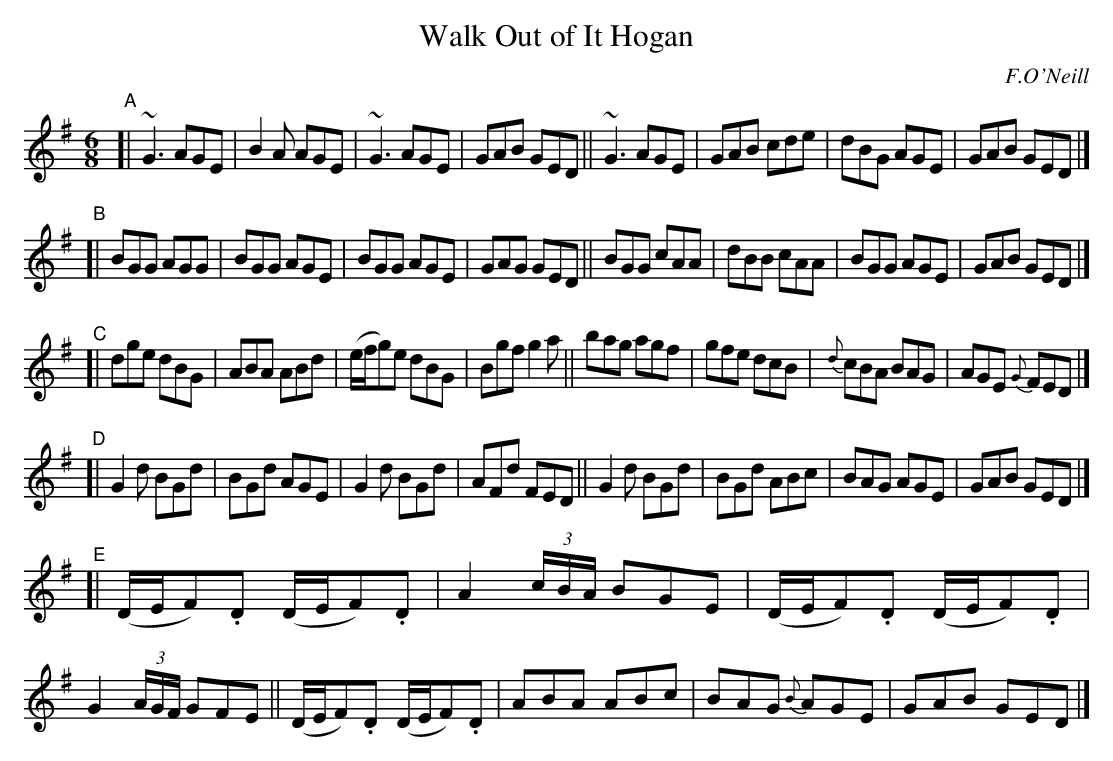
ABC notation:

X:1
T: Walk Out of It Hogan
O: F.O'Neill
M: 6/8
L: 1/8
K: G
"^A"[|\
~G3 AGE | B2A AGE | ~G3 AGE | GAB GED ||\
~G3 AGE | GAB cde | dBG AGE | GAB GED |]
"^B"[|\
BGG AGG | BGG AGE | BGG AGE | GAG GED ||\
BGG cAA | dBB cAA | BGG AGE | GAB GED |]
"^C"[|\
dge dBG | ABA ABd | (e/f/g)e dBG | Bgf g2a ||\
bag agf | gfe dcB | {d}cBA BAG | AGE {G}FED |]
"^D"[|\
G2d BGd | BGd AGE | G2d BGd | AFd FED ||\
G2d BGd | BGd ABc | BAG AGE | GAB GED |]
"^E"[|\
(D/E/F).D (D/E/F).D | A2(3c/B/A/ BGE | (D/E/F).D (D/E/F).D | G2(3A/G/F/ GFE ||\
(D/E/F).D (D/E/F).D | ABA ABc | BAG {B}AGE | GAB GED |]
